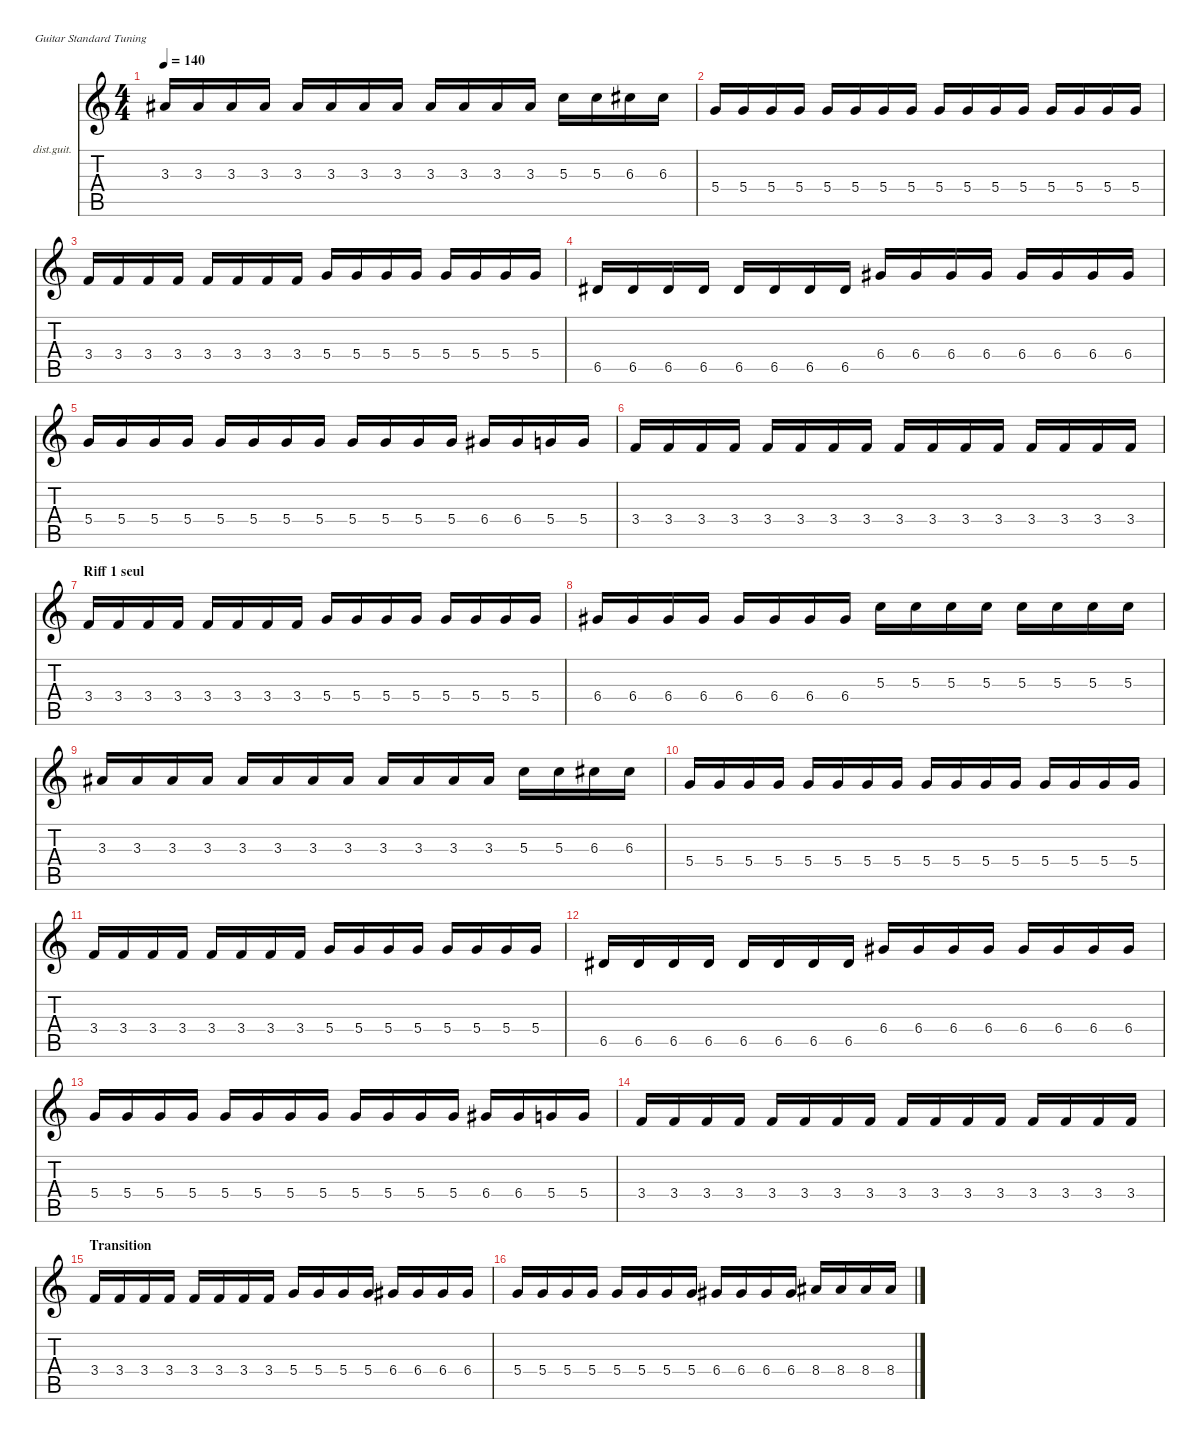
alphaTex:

\defaultSystemsLayout 4
\hideDynamics
\bracketExtendMode nobrackets
\firstSystemTrackNameOrientation horizontal
\otherSystemsTrackNameOrientation horizontal
\track ("Distortion Guitar" "dist.guit.") {solo instrument distortionguitar}
\staff {score tabs}
\tuning (E4 B3 G3 D3 A2 E2)
\ts (4 4)
\tempo 140
\clef g2
\ks c
3.3{acc #}.16{dy mf} 3.3{acc #}.16 3.3{acc #}.16 3.3{acc #}.16 3.3{acc #}.16 3.3{acc #}.16 3.3{acc #}.16 3.3{acc #}.16 3.3{acc #}.16 3.3{acc #}.16 3.3{acc #}.16 3.3{acc #}.16 5.3.16 5.3.16 6.3{acc #}.16 6.3{acc #}.16 |
5.4.16 5.4.16 5.4.16 5.4.16 5.4.16 5.4.16 5.4.16 5.4.16 5.4.16 5.4.16 5.4.16 5.4.16 5.4.16 5.4.16 5.4.16 5.4.16 |
3.4.16 3.4.16 3.4.16 3.4.16 3.4.16 3.4.16 3.4.16 3.4.16 5.4.16 5.4.16 5.4.16 5.4.16 5.4.16 5.4.16 5.4.16 5.4.16 |
6.5{acc #}.16 6.5{acc #}.16 6.5{acc #}.16 6.5{acc #}.16 6.5{acc #}.16 6.5{acc #}.16 6.5{acc #}.16 6.5{acc #}.16 6.4{acc #}.16 6.4{acc #}.16 6.4{acc #}.16 6.4{acc #}.16 6.4{acc #}.16 6.4{acc #}.16 6.4{acc #}.16 6.4{acc #}.16 |
5.4.16 5.4.16 5.4.16 5.4.16 5.4.16 5.4.16 5.4.16 5.4.16 5.4.16 5.4.16 5.4.16 5.4.16 6.4{acc #}.16 6.4{acc #}.16 5.4.16 5.4.16 |
3.4.16 3.4.16 3.4.16 3.4.16 3.4.16 3.4.16 3.4.16 3.4.16 3.4.16 3.4.16 3.4.16 3.4.16 3.4.16 3.4.16 3.4.16 3.4.16 |
\section ("" "Riff 1 seul")
3.4.16 3.4.16 3.4.16 3.4.16 3.4.16 3.4.16 3.4.16 3.4.16 5.4.16 5.4.16 5.4.16 5.4.16 5.4.16 5.4.16 5.4.16 5.4.16 |
6.4{acc #}.16 6.4{acc #}.16 6.4{acc #}.16 6.4{acc #}.16 6.4{acc #}.16 6.4{acc #}.16 6.4{acc #}.16 6.4{acc #}.16 5.3.16 5.3.16 5.3.16 5.3.16 5.3.16 5.3.16 5.3.16 5.3.16 |
3.3{acc #}.16 3.3{acc #}.16 3.3{acc #}.16 3.3{acc #}.16 3.3{acc #}.16 3.3{acc #}.16 3.3{acc #}.16 3.3{acc #}.16 3.3{acc #}.16 3.3{acc #}.16 3.3{acc #}.16 3.3{acc #}.16 5.3.16 5.3.16 6.3{acc #}.16 6.3{acc #}.16 |
5.4.16 5.4.16 5.4.16 5.4.16 5.4.16 5.4.16 5.4.16 5.4.16 5.4.16 5.4.16 5.4.16 5.4.16 5.4.16 5.4.16 5.4.16 5.4.16 |
3.4.16 3.4.16 3.4.16 3.4.16 3.4.16 3.4.16 3.4.16 3.4.16 5.4.16 5.4.16 5.4.16 5.4.16 5.4.16 5.4.16 5.4.16 5.4.16 |
6.5{acc #}.16 6.5{acc #}.16 6.5{acc #}.16 6.5{acc #}.16 6.5{acc #}.16 6.5{acc #}.16 6.5{acc #}.16 6.5{acc #}.16 6.4{acc #}.16 6.4{acc #}.16 6.4{acc #}.16 6.4{acc #}.16 6.4{acc #}.16 6.4{acc #}.16 6.4{acc #}.16 6.4{acc #}.16 |
5.4.16 5.4.16 5.4.16 5.4.16 5.4.16 5.4.16 5.4.16 5.4.16 5.4.16 5.4.16 5.4.16 5.4.16 6.4{acc #}.16 6.4{acc #}.16 5.4.16 5.4.16 |
3.4.16 3.4.16 3.4.16 3.4.16 3.4.16 3.4.16 3.4.16 3.4.16 3.4.16 3.4.16 3.4.16 3.4.16 3.4.16 3.4.16 3.4.16 3.4.16 |
\section ("" "Transition")
3.4.16 3.4.16 3.4.16 3.4.16 3.4.16 3.4.16 3.4.16 3.4.16 5.4.16 5.4.16 5.4.16 5.4.16 6.4{acc #}.16 6.4{acc #}.16 6.4{acc #}.16 6.4{acc #}.16 |
5.4.16 5.4.16 5.4.16 5.4.16 5.4.16 5.4.16 5.4.16 5.4.16 6.4{acc #}.16 6.4{acc #}.16 6.4{acc #}.16 6.4{acc #}.16 8.4{acc #}.16 8.4{acc #}.16 8.4{acc #}.16 8.4{acc #}.16
